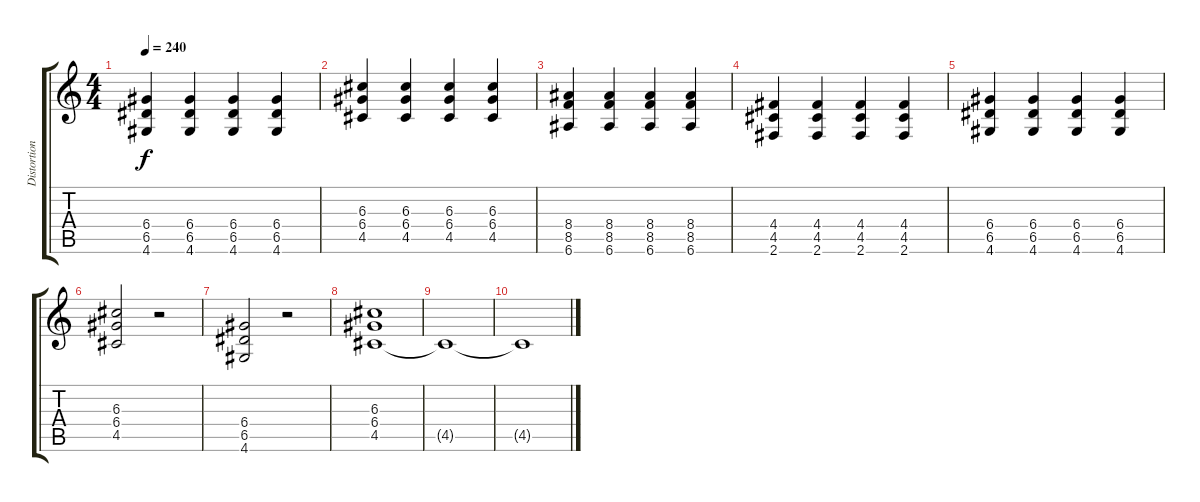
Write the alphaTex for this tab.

\track ("Distortion Guitar" "Distortion") {instrument overdrivenguitar}
\staff {score tabs}
\tuning (E4 B3 G3 D3 A2 E2) {hide}
\ts (4 4)
\tempo 240
\clef g2
\ks c
(6.4 6.5 4.6).4{dy f} (6.4 6.5 4.6).4 (6.4 6.5 4.6).4 (6.4 6.5 4.6).4 |
(6.3 6.4 4.5).4 (6.3 6.4 4.5).4 (6.3 6.4 4.5).4 (6.3 6.4 4.5).4 |
(8.4 8.5 6.6).4 (8.4 8.5 6.6).4 (8.4 8.5 6.6).4 (8.4 8.5 6.6).4 |
(4.4 4.5 2.6).4 (4.4 4.5 2.6).4 (4.4 4.5 2.6).4 (4.4 4.5 2.6).4 |
(6.4 6.5 4.6).4 (6.4 6.5 4.6).4 (6.4 6.5 4.6).4 (6.4 6.5 4.6).4 |
(6.3 6.4 4.5).2 r.2 |
(6.4 6.5 4.6).2 r.2 |
(6.3 6.4 4.5).1 |
4.5{t}.1 |
4.5{t}.1
